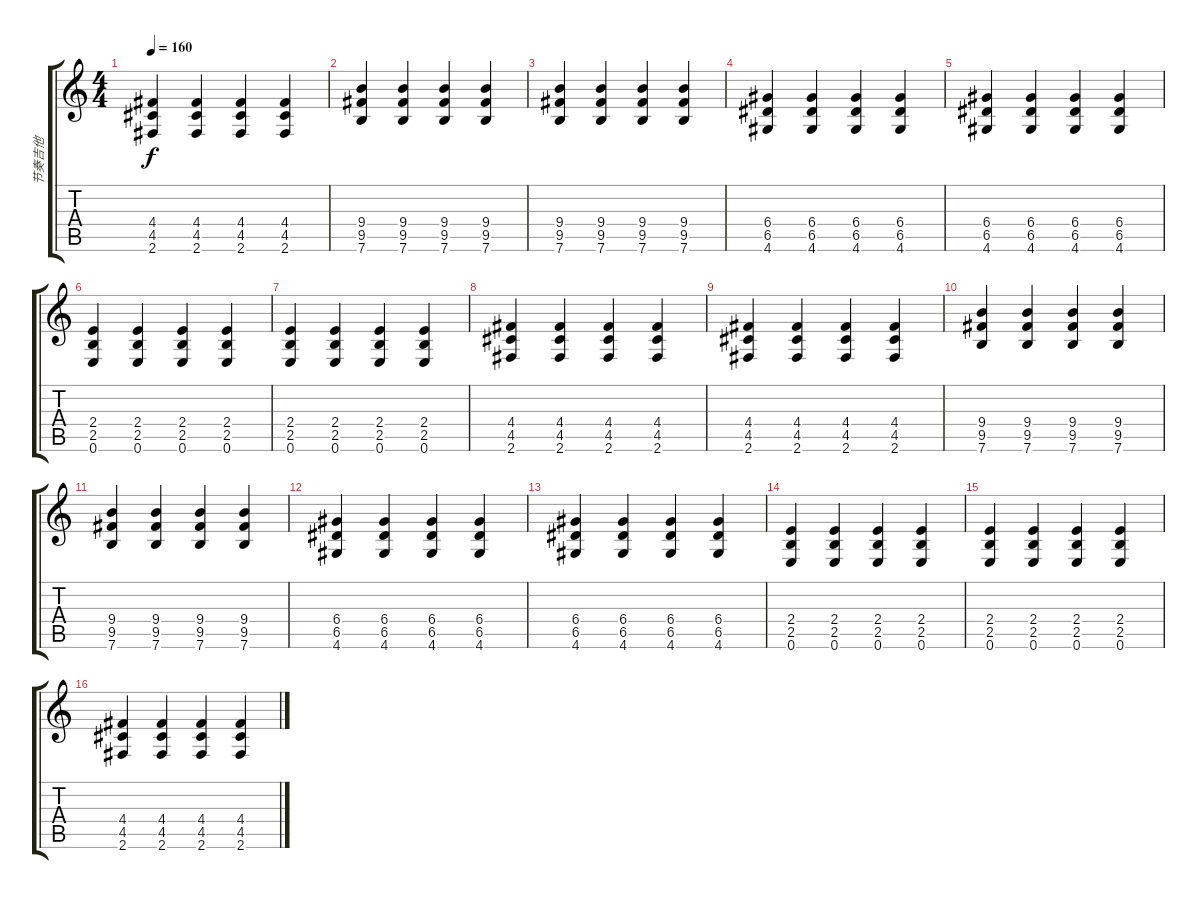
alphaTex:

\track ("节奏吉他" "节奏吉他") {instrument overdrivenguitar}
\staff {score tabs}
\tuning (E4 B3 G3 D3 A2 E2) {hide}
\ts (4 4)
\tempo 160
\clef g2
\ks c
(4.4 4.5 2.6).4{dy f} (4.4 4.5 2.6).4 (4.4 4.5 2.6).4 (4.4 4.5 2.6).4 |
(9.4 9.5 7.6).4 (9.4 9.5 7.6).4 (9.4 9.5 7.6).4 (9.4 9.5 7.6).4 |
(9.4 9.5 7.6).4 (9.4 9.5 7.6).4 (9.4 9.5 7.6).4 (9.4 9.5 7.6).4 |
(6.4 6.5 4.6).4 (6.4 6.5 4.6).4 (6.4 6.5 4.6).4 (6.4 6.5 4.6).4 |
(6.4 6.5 4.6).4 (6.4 6.5 4.6).4 (6.4 6.5 4.6).4 (6.4 6.5 4.6).4 |
(2.4 2.5 0.6).4 (2.4 2.5 0.6).4 (2.4 2.5 0.6).4 (2.4 2.5 0.6).4 |
(2.4 2.5 0.6).4 (2.4 2.5 0.6).4 (2.4 2.5 0.6).4 (2.4 2.5 0.6).4 |
(4.4 4.5 2.6).4 (4.4 4.5 2.6).4 (4.4 4.5 2.6).4 (4.4 4.5 2.6).4 |
(4.4 4.5 2.6).4 (4.4 4.5 2.6).4 (4.4 4.5 2.6).4 (4.4 4.5 2.6).4 |
(9.4 9.5 7.6).4 (9.4 9.5 7.6).4 (9.4 9.5 7.6).4 (9.4 9.5 7.6).4 |
(9.4 9.5 7.6).4 (9.4 9.5 7.6).4 (9.4 9.5 7.6).4 (9.4 9.5 7.6).4 |
(6.4 6.5 4.6).4 (6.4 6.5 4.6).4 (6.4 6.5 4.6).4 (6.4 6.5 4.6).4 |
(6.4 6.5 4.6).4 (6.4 6.5 4.6).4 (6.4 6.5 4.6).4 (6.4 6.5 4.6).4 |
(2.4 2.5 0.6).4 (2.4 2.5 0.6).4 (2.4 2.5 0.6).4 (2.4 2.5 0.6).4 |
(2.4 2.5 0.6).4 (2.4 2.5 0.6).4 (2.4 2.5 0.6).4 (2.4 2.5 0.6).4 |
(4.4 4.5 2.6).4 (4.4 4.5 2.6).4 (4.4 4.5 2.6).4 (4.4 4.5 2.6).4
